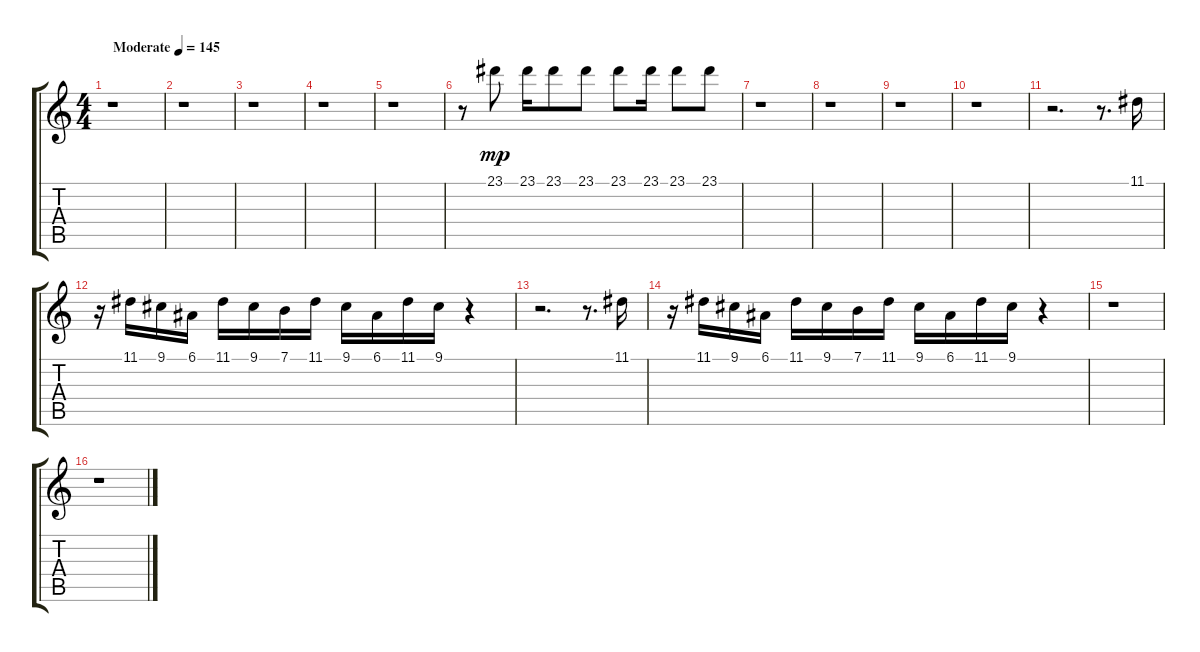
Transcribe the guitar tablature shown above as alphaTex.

\track "" {instrument vibraphone}
\staff {score tabs}
\tuning (E4 B3 G3 D3 A2 E2) {hide}
\ts (4 4)
\tempo (145 "Moderate")
\clef g2
\ks c
r.1{dy mp instrument vibraphone} |
r.1 |
r.1 |
r.1 |
r.1 |
r.8 23.1.8 23.1.16 23.1.8 23.1.8 23.1.8 23.1.16 23.1.8 23.1.8 |
r.1 |
r.1 |
r.1 |
r.1 |
r.2{d} r.8{d} 11.1.16 |
r.16 11.1.16 9.1.16 6.1.16 11.1.16 9.1.16 7.1.16 11.1.16 9.1.16 6.1.16 11.1.16 9.1.16 r.4 |
r.2{d} r.8{d} 11.1.16 |
r.16 11.1.16 9.1.16 6.1.16 11.1.16 9.1.16 7.1.16 11.1.16 9.1.16 6.1.16 11.1.16 9.1.16 r.4 |
r.1 |
r.1
